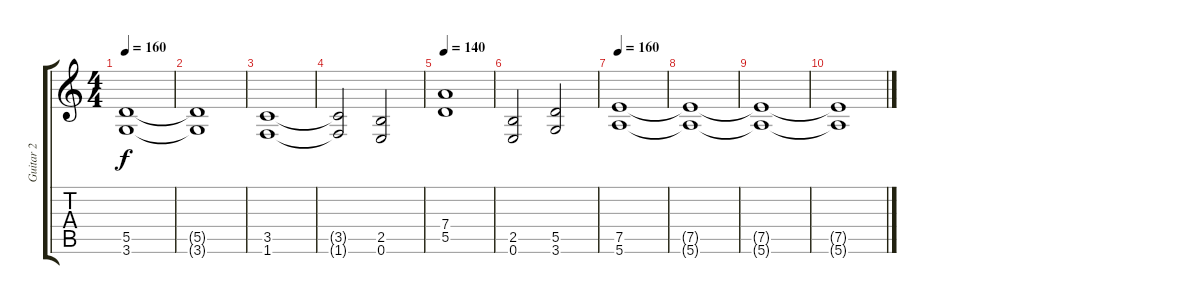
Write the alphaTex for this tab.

\track ("Guitar 2" "Guitar 2") {instrument distortionguitar}
\staff {score tabs}
\tuning (E4 B3 G3 D3 A2 E2) {hide}
\ts (4 4)
\tempo 160
\clef g2
\ks c
(5.5 3.6).1{dy f} |
(5.5{t} 3.6{t}).1 |
(3.5 1.6).1 |
(3.5{t} 1.6{t}).2 (2.5 0.6).2 |
\tempo 140
(7.4 5.5).1 |
(2.5 0.6).2 (5.5 3.6).2 |
\tempo 160
(7.5 5.6).1 |
(7.5{t} 5.6{t}).1{volume 2} |
(7.5{t} 5.6{t}).1 |
(7.5{t} 5.6{t}).1
